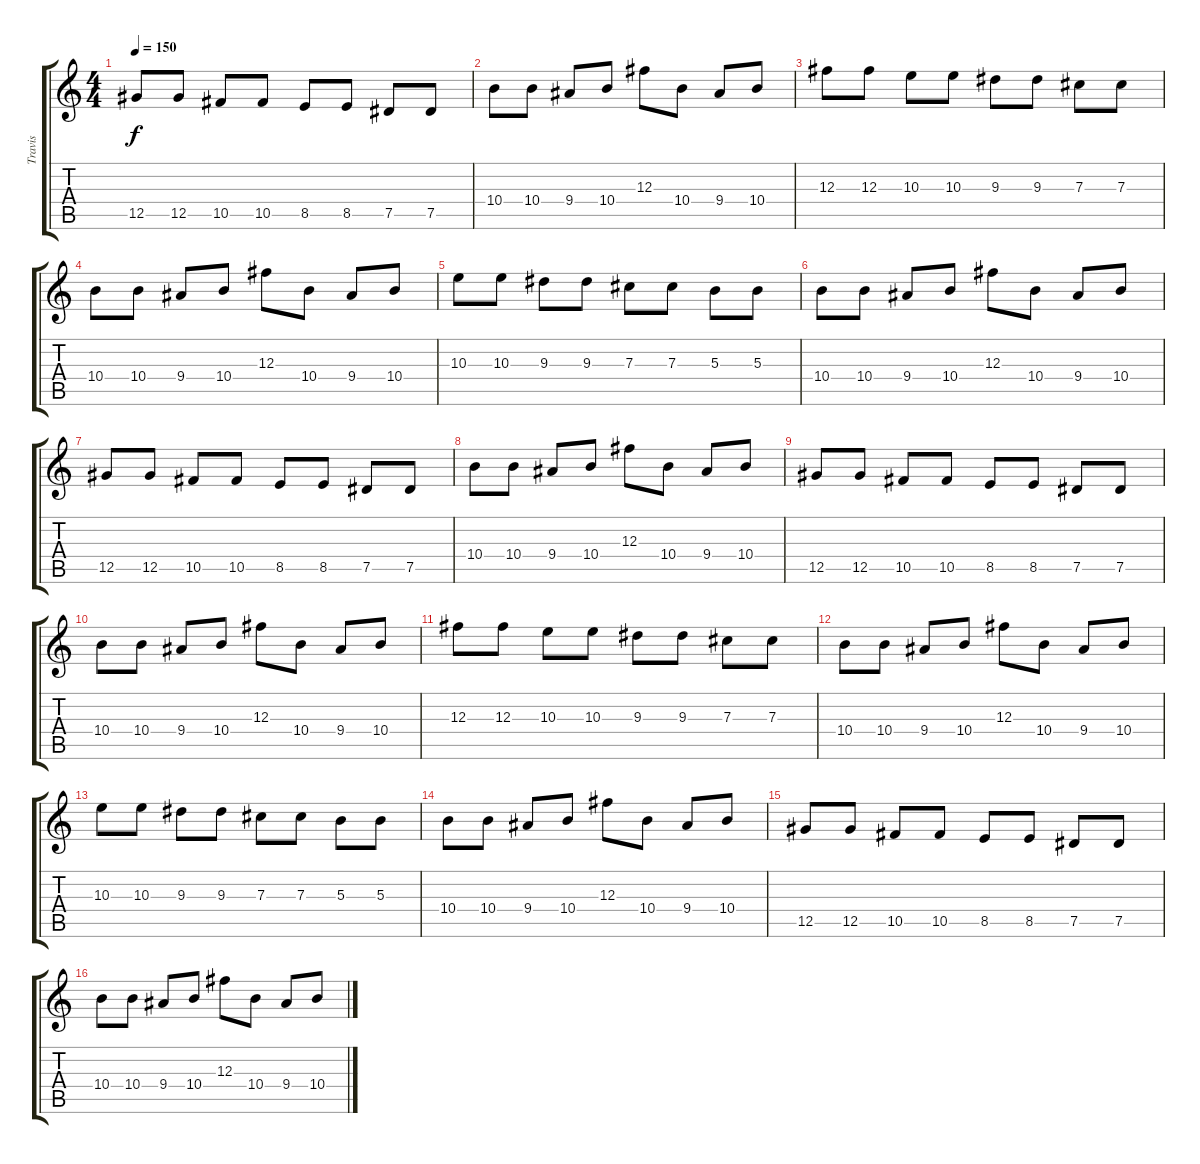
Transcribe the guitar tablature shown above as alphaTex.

\track ("Travis" "Travis") {instrument overdrivenguitar}
\staff {score tabs}
\tuning (Eb4 Bb3 Gb3 Db3 Ab2 Eb2) {hide}
\ts (4 4)
\tempo 150
\clef g2
\ks c
12.5.8{dy f} 12.5.8 10.5.8 10.5.8 8.5.8 8.5.8 7.5.8 7.5.8 |
10.4.8 10.4.8 9.4.8 10.4.8 12.3.8 10.4.8 9.4.8 10.4.8 |
12.3.8 12.3.8 10.3.8 10.3.8 9.3.8 9.3.8 7.3.8 7.3.8 |
10.4.8 10.4.8 9.4.8 10.4.8 12.3.8 10.4.8 9.4.8 10.4.8 |
10.3.8 10.3.8 9.3.8 9.3.8 7.3.8 7.3.8 5.3.8 5.3.8 |
10.4.8{volume 9} 10.4.8 9.4.8 10.4.8 12.3.8 10.4.8 9.4.8 10.4.8 |
12.5.8 12.5.8 10.5.8 10.5.8 8.5.8 8.5.8 7.5.8 7.5.8 |
10.4.8 10.4.8 9.4.8 10.4.8 12.3.8 10.4.8 9.4.8 10.4.8 |
12.5.8 12.5.8 10.5.8 10.5.8 8.5.8 8.5.8 7.5.8 7.5.8 |
10.4.8 10.4.8 9.4.8 10.4.8 12.3.8 10.4.8 9.4.8 10.4.8 |
12.3.8 12.3.8 10.3.8 10.3.8 9.3.8 9.3.8 7.3.8 7.3.8 |
10.4.8 10.4.8 9.4.8 10.4.8 12.3.8 10.4.8 9.4.8 10.4.8 |
10.3.8 10.3.8 9.3.8 9.3.8 7.3.8 7.3.8 5.3.8 5.3.8 |
10.4.8 10.4.8 9.4.8 10.4.8 12.3.8 10.4.8 9.4.8 10.4.8 |
12.5.8 12.5.8 10.5.8 10.5.8 8.5.8 8.5.8 7.5.8 7.5.8 |
10.4.8 10.4.8 9.4.8 10.4.8 12.3.8 10.4.8 9.4.8 10.4.8
